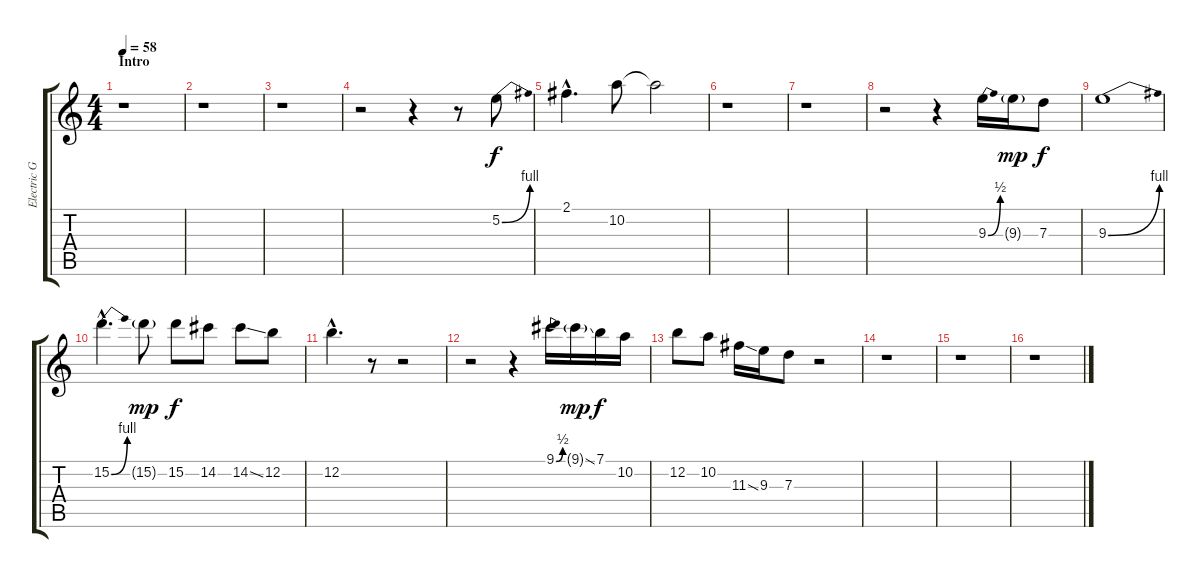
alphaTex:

\track ("Electric Guitar" "Electric G") {instrument overdrivenguitar}
\staff {score tabs}
\tuning (E4 B3 G3 D3 A2 E2) {hide}
\ts (4 4)
\section ("" "Intro")
\tempo 58
\clef g2
\ks c
r.1{dy f instrument overdrivenguitar} |
r.1 |
r.1 |
r.2 r.4 r.8 5.2{be (bend 0 0 60 4)}.8 |
2.1{hac}.4{d} 10.2.8 10.2{t}.2 |
r.1 |
r.1 |
r.2 r.4 9.3{be (bend 0 0 60 2)}.16 9.3{g}.16{dy mp} 7.3.8{dy f} |
9.3{be (bend 0 0 60 4)}.1 |
15.2{be (bend 0 0 60 4) hac}.4{d} 15.2{g}.8{dy mp} 15.2.8{dy f} 14.2.8 14.2{ss}.8 12.2.8 |
12.2{hac}.4{d} r.8 r.2 |
r.2 r.4 9.1{be (bend 0 0 60 2)}.16 9.1{ss g}.16{dy mp} 7.1.16{dy f} 10.2.16 |
12.2.8 10.2.8 11.3{ss}.16 9.3.16 7.3.8 r.2 |
r.1 |
r.1 |
r.1
